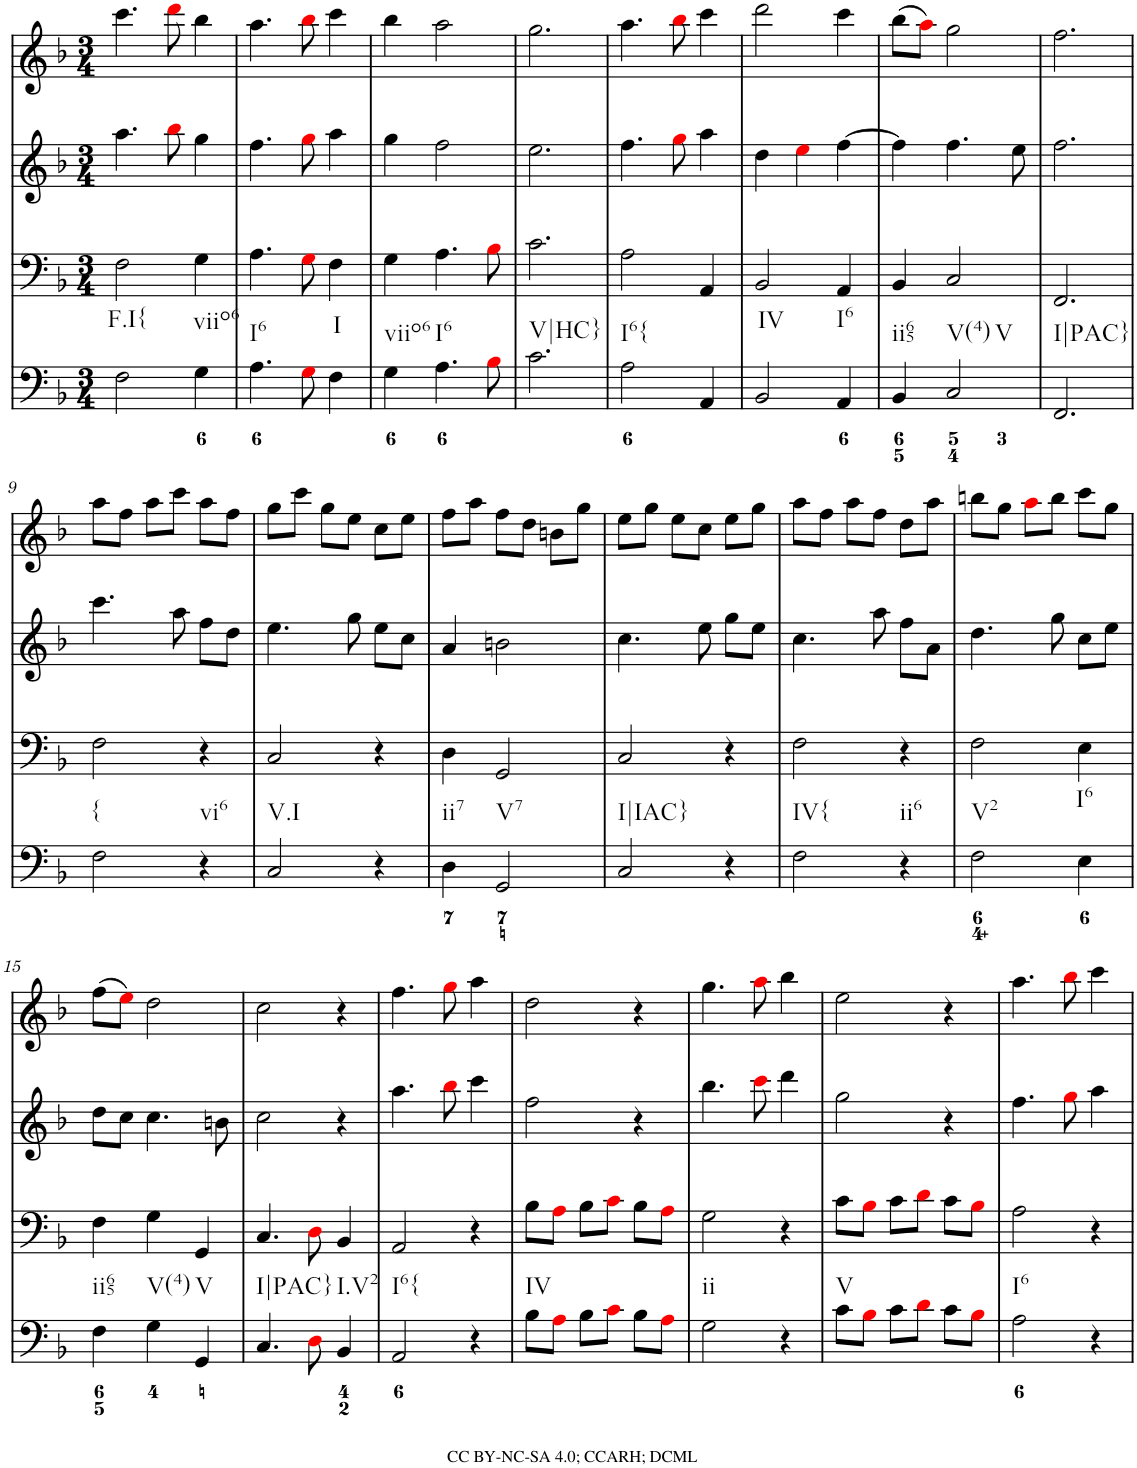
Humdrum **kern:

**kern	**kern	**kern	**kern
*part4	*part3	*part2	*part1
*staff4	*staff3	*staff2	*staff1
*I"Piano	*I"Piano	*I"Piano	*I"Piano
*I'Pno	*I'Pno	*I'Pno	*I'Pno
*clefF4	*clefF4	*clefG2	*clefG2
*k[b-]	*k[b-]	*k[b-]	*k[b-]
*F:	*F:	*F:	*F:
*M3/4	*M3/4	*M3/4	*M3/4
=1	=1	=1	=1
!LO:TX:b:t=F.I{	!	!	!
2F\	2F\	4.aa\	4.ccc\
.	.	8bb-i\	8dddi\
!LO:TX:b:t=viio6	!	!	!
4G\	4G\	4gg\	4bb-\
=2	=2	=2	=2
!LO:TX:b:t=I6	!	!	!
4.A\	4.A\	4.ff\	4.aa\
8Gi\	8Gi\	8ggi\	8bb-i\
!LO:TX:b:t=I	!	!	!
4F\	4F\	4aa\	4ccc\
=3	=3	=3	=3
!LO:TX:b:t=viio6	!	!	!
4G\	4G\	4gg\	4bb-\
!LO:TX:b:t=I6	!	!	!
4.A\	4.A\	2ff\	2aa\
8B-i\	8B-i\	.	.
=4	=4	=4	=4
!LO:TX:b:t=V|HC}	!	!	!
2.c\	2.c\	2.ee\	2.gg\
=5	=5	=5	=5
!LO:TX:b:t=I6{	!	!	!
2A\	2A\	4.ff\	4.aa\
.	.	8ggi\	8bb-i\
4AA/	4AA/	4aa\	4ccc\
=6	=6	=6	=6
!LO:TX:b:t=IV	!	!	!
2BB-/	2BB-/	4dd\	2ddd\
.	.	4eei\	.
!LO:TX:b:t=I6	!	!	!
4AA/	4AA/	[4ff\	4ccc\
=7	=7	=7	=7
!LO:TX:b:t=ii65	!	!	!
4BB-/	4BB-/	4ff\]	(8bb-\L
.	.	.	8aai\J)
!LO:TX:b:t=V(4)	!	!	!
!LO:TX:b:t=V	!	!	!
2C/	2C/	4.ff\	2gg\
.	.	8ee\	.
=8	=8	=8	=8
!LO:TX:b:t=I|PAC}	!	!	!
2.FF/	2.FF/	2.ff\	2.ff\
!!LO:LB:g=z
=9	=9	=9	=9
!LO:TX:b:t={	!	!	!
2F\	2F\	4.ccc\	8aa\L
.	.	.	8ff\J
.	.	.	8aa\L
.	.	8aa\	8ccc\J
!LO:TX:b:t=vi6	!	!	!
4r	4r	8ff\L	8aa\L
.	.	8dd\J	8ff\J
=10	=10	=10	=10
!LO:TX:b:t=V.I	!	!	!
2C/	2C/	4.ee\	8gg\L
.	.	.	8ccc\J
.	.	.	8gg\L
.	.	8gg\	8ee\J
4r	4r	8ee\L	8cc\L
.	.	8cc\J	8ee\J
=11	=11	=11	=11
!LO:TX:b:t=ii7	!	!	!
4D\	4D\	4a/	8ff\L
.	.	.	8aa\J
!LO:TX:b:t=V7	!	!	!
2GG/	2GG/	2bn\	8ff\L
.	.	.	8dd\J
.	.	.	8bn\L
.	.	.	8gg\J
=12	=12	=12	=12
!LO:TX:b:t=I|IAC}	!	!	!
2C/	2C/	4.cc\	8ee\L
.	.	.	8gg\J
.	.	.	8ee\L
.	.	8ee\	8cc\J
4r	4r	8gg\L	8ee\L
.	.	8ee\J	8gg\J
=13	=13	=13	=13
!LO:TX:b:t=IV{	!	!	!
2F\	2F\	4.cc\	8aa\L
.	.	.	8ff\J
.	.	.	8aa\L
.	.	8aa\	8ff\J
!LO:TX:b:t=ii6	!	!	!
4r	4r	8ff\L	8dd\L
.	.	8a\J	8aa\J
=14	=14	=14	=14
!LO:TX:b:t=V2	!	!	!
2F\	2F\	4.dd\	8bbn\L
.	.	.	8gg\J
.	.	.	8aai\L
.	.	8gg\	8bb\J
!LO:TX:b:t=I6	!	!	!
4E\	4E\	8cc\L	8ccc\L
.	.	8ee\J	8gg\J
!!LO:LB:g=z
=15	=15	=15	=15
!LO:TX:b:t=ii65	!	!	!
4F\	4F\	8dd\L	(8ff\L
.	.	8cc\J	8eei\J)
!LO:TX:b:t=V(4)	!	!	!
4G\	4G\	4.cc\	2dd\
!LO:TX:b:t=V	!	!	!
4GG/	4GG/	.	.
.	.	8bn\	.
=16	=16	=16	=16
!LO:TX:b:t=I|PAC}	!	!	!
4.C/	4.C/	2cc\	2cc\
8Di\	8Di\	.	.
!LO:TX:b:t=I.V2	!	!	!
4BB-/	4BB-/	4r	4r
=17	=17	=17	=17
!LO:TX:b:t=I6{	!	!	!
2AA/	2AA/	4.aa\	4.ff\
.	.	8bb-i\	8ggi\
4r	4r	4ccc\	4aa\
=18	=18	=18	=18
!LO:TX:b:t=IV	!	!	!
8B-\L	8B-\L	2ff\	2dd\
8Ai\J	8Ai\J	.	.
8B-\L	8B-\L	.	.
8ci\J	8ci\J	.	.
8B-\L	8B-\L	4r	4r
8Ai\J	8Ai\J	.	.
=19	=19	=19	=19
!LO:TX:b:t=ii	!	!	!
2G\	2G\	4.bb-\	4.gg\
.	.	8ccci\	8aai\
4r	4r	4ddd\	4bb-\
=20	=20	=20	=20
!LO:TX:b:t=V	!	!	!
8c\L	8c\L	2gg\	2ee\
8B-i\J	8B-i\J	.	.
8c\L	8c\L	.	.
8di\J	8di\J	.	.
8c\L	8c\L	4r	4r
8B-i\J	8B-i\J	.	.
=21	=21	=21	=21
!LO:TX:b:t=I6	!	!	!
2A\	2A\	4.ff\	4.aa\
.	.	8ggi\	8bb-i\
4r	4r	4aa\	4ccc\
=	=	=	=
*-	*-	*-	*-
